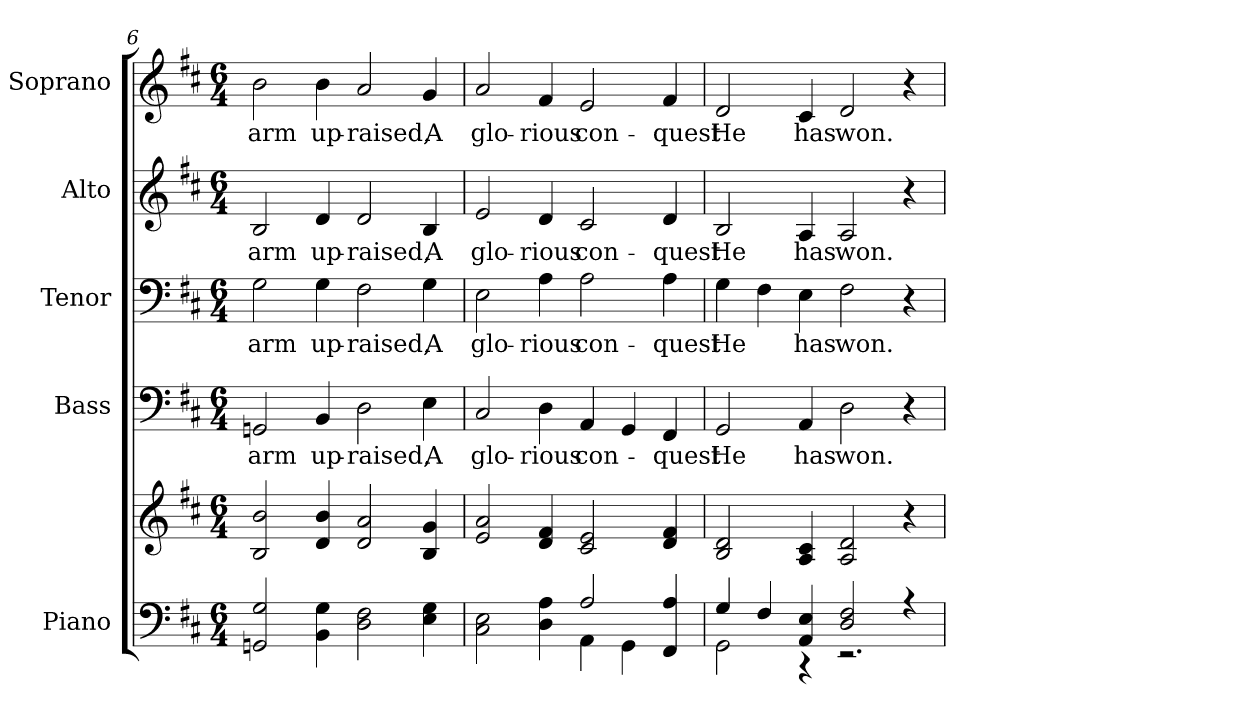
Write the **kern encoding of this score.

**kern	**kern	**kern	**text	**kern	**text	**kern	**text	**kern	**text
*part5	*part5	*part4	*part4	*part3	*part3	*part2	*part2	*part1	*part1
*staff6	*staff5	*staff4	*staff4	*staff3	*staff3	*staff2	*staff2	*staff1	*staff1
*I"Piano	*	*I"Bass	*	*I"Tenor	*	*I"Alto	*	*I"Soprano	*
*I'Pno.	*	*I'B.	*	*I'T.	*	*I'A.	*	*I'S.	*
*clefF4	*clefG2	*clefF4	*	*clefF4	*	*clefG2	*	*clefG2	*
*k[f#c#]	*k[f#c#]	*k[f#c#]	*	*k[f#c#]	*	*k[f#c#]	*	*k[f#c#]	*
*D:	*D:	*D:	*	*D:	*	*D:	*	*D:	*
*M6/4	*M6/4	*M6/4	*	*M6/4	*	*M6/4	*	*M6/4	*
=6	=6	=6	=6	=6	=6	=6	=6	=6	=6
!	!	!	!LO:LY:b:color=#000000	!	!	!	!	!	!
!	!	!	!	!	!LO:LY:b:color=#000000	!	!	!	!
!	!	!	!	!	!	!	!LO:LY:b:color=#000000	!	!
!	!	!	!	!	!	!	!	!	!LO:LY:b:color=#000000
2GGni/ 2Gi	2Bi/ 2bi	2GGni/	arm	2Gi\	arm	2Bi/	arm	2bi\	arm
!	!	!	!LO:LY:b:color=#000000	!	!	!	!	!	!
!	!	!	!	!	!LO:LY:b:color=#000000	!	!	!	!
!	!	!	!	!	!	!	!LO:LY:b:color=#000000	!	!
!	!	!	!	!	!	!	!	!	!LO:LY:b:color=#000000
4BBi\ 4Gi	4di/ 4bi	4BBi/	up-	4Gi\	up-	4di/	up-	4bi\	up-
!	!	!	!LO:LY:b:color=#000000	!	!	!	!	!	!
!	!	!	!	!	!LO:LY:b:color=#000000	!	!	!	!
!	!	!	!	!	!	!	!LO:LY:b:color=#000000	!	!
!	!	!	!	!	!	!	!	!	!LO:LY:b:color=#000000
2Di\ 2F#i	2di/ 2ai	2Di\	-raised,	2F#i\	-raised,	2di/	-raised,	2ai/	-raised,
!	!	!	!LO:LY:b:color=#000000	!	!	!	!	!	!
!	!	!	!	!	!LO:LY:b:color=#000000	!	!	!	!
!	!	!	!	!	!	!	!LO:LY:b:color=#000000	!	!
!	!	!	!	!	!	!	!	!	!LO:LY:b:color=#000000
4Ei\ 4Gi	4Bi/ 4gi	4Ei\	A	4Gi\	A	4Bi/	A	4gi/	A
!!LO:PB:g=z
=7	=7	=7	=7	=7	=7	=7	=7	=7	=7
*^	*	*	*	*	*	*	*	*	*
!	!	!	!	!LO:LY:b:color=#000000	!	!	!	!	!	!
!	!	!	!	!	!	!LO:LY:b:color=#000000	!	!	!	!
!	!	!	!	!	!	!	!	!LO:LY:b:color=#000000	!	!
!	!	!	!	!	!	!	!	!	!	!LO:LY:b:color=#000000
2C#i\ 2Ei	2.ryy	2ei/ 2ai	2C#i/	glo-	2Ei\	glo-	2ei/	glo-	2ai/	glo-
!	!	!	!	!LO:LY:b:color=#000000	!	!	!	!	!	!
!	!	!	!	!	!	!LO:LY:b:color=#000000	!	!	!	!
!	!	!	!	!	!	!	!	!LO:LY:b:color=#000000	!	!
!	!	!	!	!	!	!	!	!	!	!LO:LY:b:color=#000000
4Di\ 4Ai	.	4di/ 4f#i	4Di\	-rious	4Ai\	-rious	4di/	-rious	4f#i/	-rious
!	!	!	!	!LO:LY:b:color=#000000	!	!	!	!	!	!
!	!	!	!	!	!	!LO:LY:b:color=#000000	!	!	!	!
!	!	!	!	!	!	!	!	!LO:LY:b:color=#000000	!	!
!	!	!	!	!	!	!	!	!	!	!LO:LY:b:color=#000000
2Ai/	4AAi\	2c#i/ 2ei	4AAi/	con-	2Ai\	con-	2c#i/	con-	2ei/	con-
.	4GGi\	.	4GGi/	.	.	.	.	.	.	.
!	!	!	!	!LO:LY:b:color=#000000	!	!	!	!	!	!
!	!	!	!	!	!	!LO:LY:b:color=#000000	!	!	!	!
!	!	!	!	!	!	!	!	!LO:LY:b:color=#000000	!	!
!	!	!	!	!	!	!	!	!	!	!LO:LY:b:color=#000000
4FF#i/ 4Ai	4ryy	4di/ 4f#i	4FF#i/	-quest	4Ai\	-quest	4di/	-quest	4f#i/	-quest
=8	=8	=8	=8	=8	=8	=8	=8	=8	=8	=8
!	!	!	!	!LO:LY:b:color=#000000	!	!	!	!	!	!
!	!	!	!	!	!	!LO:LY:b:color=#000000	!	!	!	!
!	!	!	!	!	!	!	!	!LO:LY:b:color=#000000	!	!
!	!	!	!	!	!	!	!	!	!	!LO:LY:b:color=#000000
4Gi/	2GGi\	2Bi/ 2di	2GGi/	He	4Gi\	He	2Bi/	He	2di/	He
4F#i/	.	.	.	.	4F#i\	.	.	.	.	.
!	!	!	!	!LO:LY:b:color=#000000	!	!	!	!	!	!
!	!	!	!	!	!	!LO:LY:b:color=#000000	!	!	!	!
!	!	!	!	!	!	!	!	!LO:LY:b:color=#000000	!	!
!	!	!	!	!	!	!	!	!	!	!LO:LY:b:color=#000000
4AAi/ 4Ei	4r	4Ai/ 4c#i	4AAi/	has	4Ei\	has	4Ai/	has	4c#i/	has
!	!	!	!	!LO:LY:b:color=#000000	!	!	!	!	!	!
!	!	!	!	!	!	!LO:LY:b:color=#000000	!	!	!	!
!	!	!	!	!	!	!	!	!LO:LY:b:color=#000000	!	!
!	!	!	!	!	!	!	!	!	!	!LO:LY:b:color=#000000
2Di/ 2F#i	2.r	2Ai/ 2di	2Di\	won.	2F#i\	won.	2Ai/	won.	2di/	won.
4r	.	4r	4r	.	4r	.	4r	.	4r	.
*v	*v	*	*	*	*	*	*	*	*	*
=	=	=	=	=	=	=	=	=	=
*-	*-	*-	*-	*-	*-	*-	*-	*-	*-
